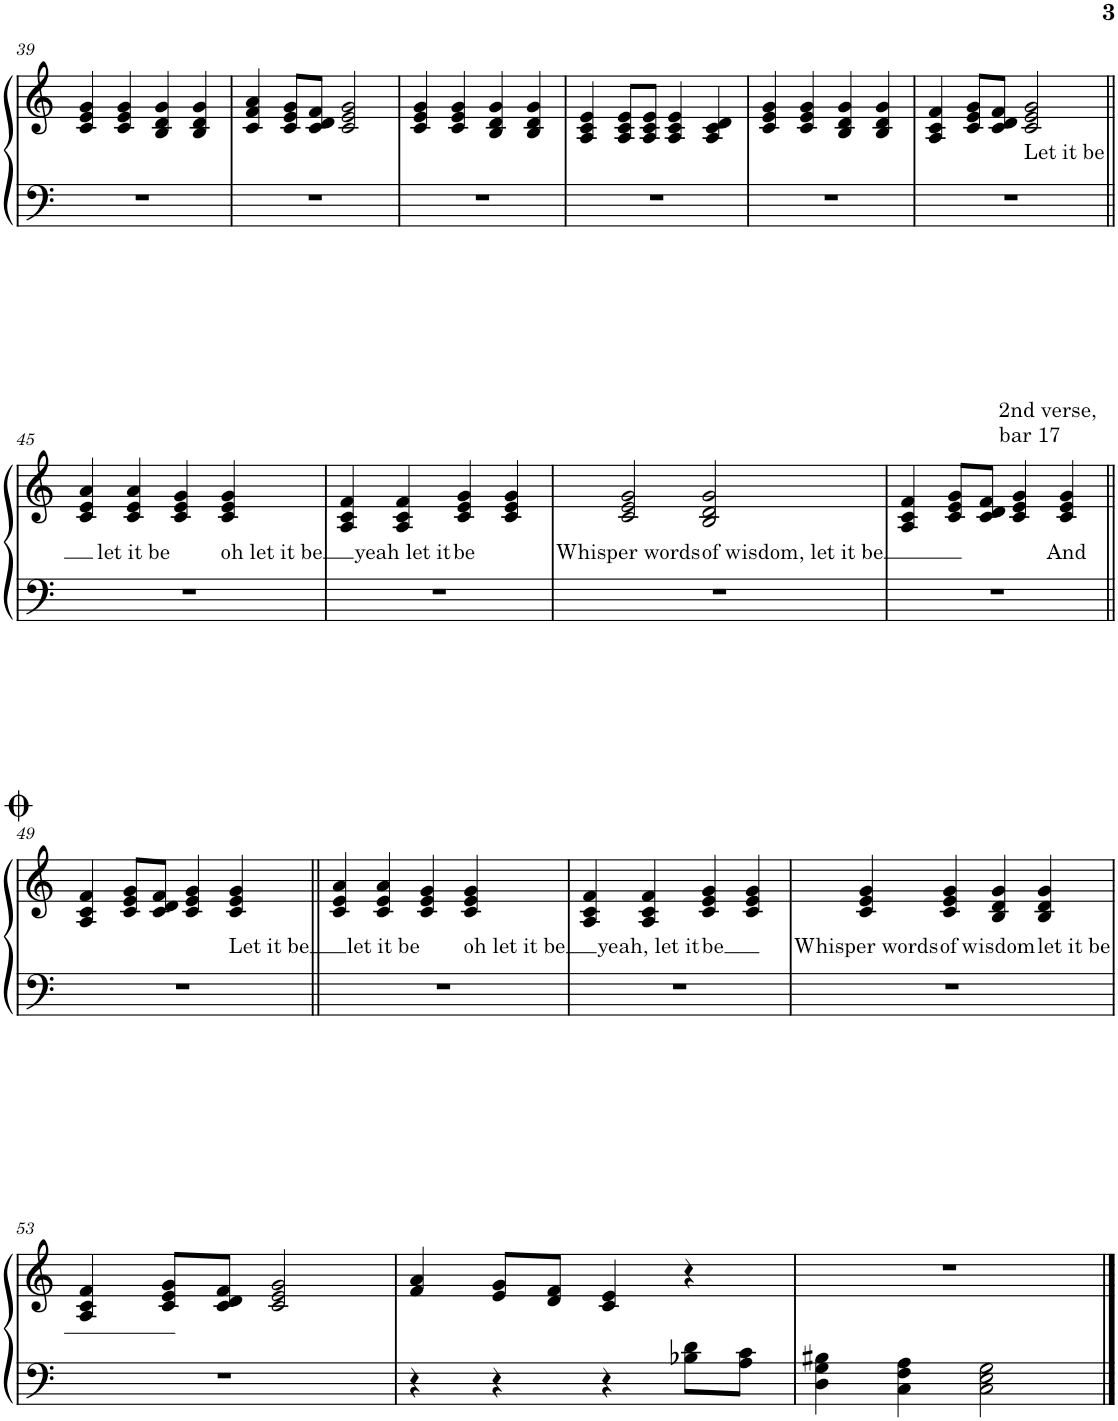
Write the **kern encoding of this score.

**kern	**kern	**text
*part1	*part1	*part1
*staff2	*staff1	*staff1
*I"Piano	*	*
*I'Pno.	*	*
!!LO:PB:g=z
*clefF4	*clefG2	*
*k[]	*k[]	*
*M4/4	*M4/4	*
=39	=39	=39
1r	4c/ 4e/ 4g/	.
.	4c/ 4e/ 4g/	.
.	4B/ 4d/ 4g/	.
.	4B/ 4d/ 4g/	.
=40	=40	=40
1r	4c/ 4f/ 4a/	.
.	8c/ 8e/ 8g/L	.
.	8c/ 8d/ 8f/J	.
.	2c/ 2e/ 2g/	.
=41	=41	=41
1r	4c/ 4e/ 4g/	.
.	4c/ 4e/ 4g/	.
.	4B/ 4d/ 4g/	.
.	4B/ 4d/ 4g/	.
=42	=42	=42
1r	4A/ 4c/ 4e/	.
.	8A/ 8c/ 8e/L	.
.	8A/ 8c/ 8e/J	.
.	4A/ 4c/ 4e/	.
.	4A/ 4c/ 4d/	.
=43	=43	=43
1r	4c/ 4e/ 4g/	.
.	4c/ 4e/ 4g/	.
.	4B/ 4d/ 4g/	.
.	4B/ 4d/ 4g/	.
=44	=44	=44
1r	4A/ 4c/ 4f/	.
.	8c/ 8e/ 8g/L	.
.	8c/ 8d/ 8f/J	.
!	!	!LO:LY:b
.	2c/ 2e/ 2g/	Let it be
!!LO:LB:g=z
=45||	=45||	=45||
1r	4c/ 4e/ 4a/	.
!	!	!LO:LY:b
.	4c/ 4e/ 4a/	let it be
.	4c/ 4e/ 4g/	.
!	!	!LO:LY:b
.	4c/ 4e/ 4g/	oh let it be
=46	=46	=46
1r	4A/ 4c/ 4f/	.
!	!	!LO:LY:b
.	4A/ 4c/ 4f/	yeah let it
!	!	!LO:LY:b
.	4c/ 4e/ 4g/	be
.	4c/ 4e/ 4g/	.
=47	=47	=47
!	!	!LO:LY:b
1r	2c/ 2e/ 2g/	Whisper words
!	!	!LO:LY:b
.	2B/ 2d/ 2g/	of wisdom, let it be
=48	=48	=48
1r	4A/ 4c/ 4f/	.
.	8c/ 8e/ 8g/L	.
.	8c/ 8d/ 8f/J	.
.	4c/ 4e/ 4g/	.
!	!LO:TX:a:t=2nd verse,	!
!	!LO:TX:a:t=bar 17	!
!	!	!LO:LY:b
.	4c/ 4e/ 4g/	And
!!LO:LB:g=z
=49||	=49||	=49||
1r	4A/ 4c/ 4f/	.
.	8c/ 8e/ 8g/L	.
.	8c/ 8d/ 8f/J	.
.	4c/ 4e/ 4g/	.
!	!	!LO:LY:b
.	4c/ 4e/ 4g/	Let it be
=50||	=50||	=50||
1r	4c/ 4e/ 4a/	.
!	!	!LO:LY:b
.	4c/ 4e/ 4a/	let it be
.	4c/ 4e/ 4g/	.
!	!	!LO:LY:b
.	4c/ 4e/ 4g/	oh let it be
=51	=51	=51
1r	4A/ 4c/ 4f/	.
!	!	!LO:LY:b
.	4A/ 4c/ 4f/	yeah, let it
!	!	!LO:LY:b
.	4c/ 4e/ 4g/	be
.	4c/ 4e/ 4g/	.
=52	=52	=52
!	!	!LO:LY:b
1r	4c/ 4e/ 4g/	Whisper words
!	!	!LO:LY:b
.	4c/ 4e/ 4g/	of
!	!	!LO:LY:b
.	4B/ 4d/ 4g/	wisdom
!	!	!LO:LY:b
.	4B/ 4d/ 4g/	let it be
!!LO:LB:g=z
=53	=53	=53
1r	4A/ 4c/ 4f/	.
.	8c/ 8e/ 8g/L	.
.	8c/ 8d/ 8f/J	.
.	2c/ 2e/ 2g/	.
=54	=54	=54
4r	4f/ 4a/	.
4r	8e/ 8g/L	.
.	8d/ 8f/J	.
4r	4c/ 4e/	.
8B-X\ 8d\L	4r	.
8A\ 8c\J	.	.
=55	=55	=55
4D\ 4G\ 4B#X\	1r	.
4C\ 4F\ 4A\	.	.
2C\ 2E\ 2G\	.	.
==	==	==
*-	*-	*-
